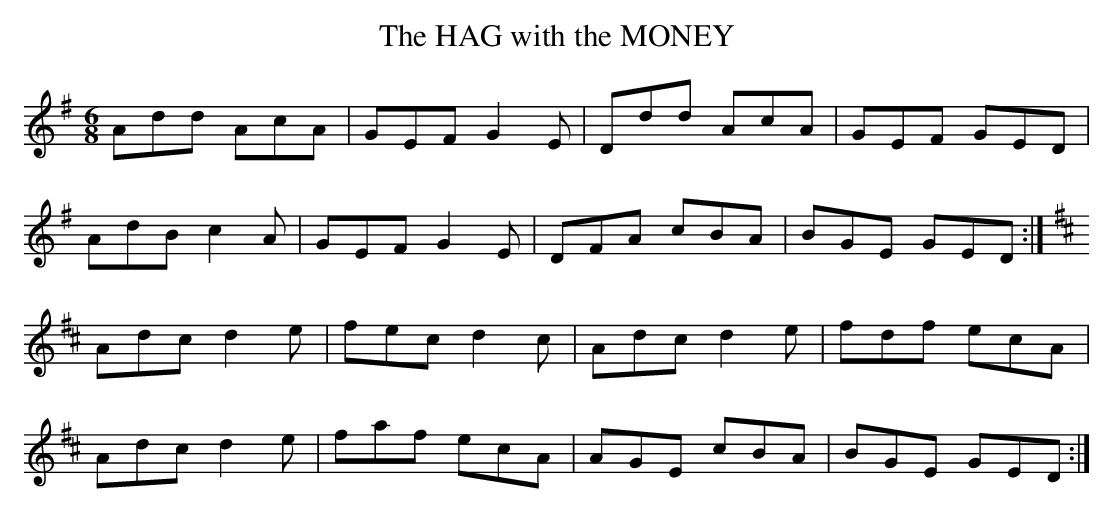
X:1
T:HAG with the MONEY, The
first part (as in Version 2 below)
M:6/8
L:1/8
K:Dmix
Add AcA|GEF G2E|Ddd AcA|GEF GED|
AdB c2A|GEF G2E|DFA cBA|BGE GED :|
K:D
Adc d2e|fec d2c|Adc d2e|fdf ecA|
Adc d2e|faf ecA|AGE cBA|BGE GED :|
